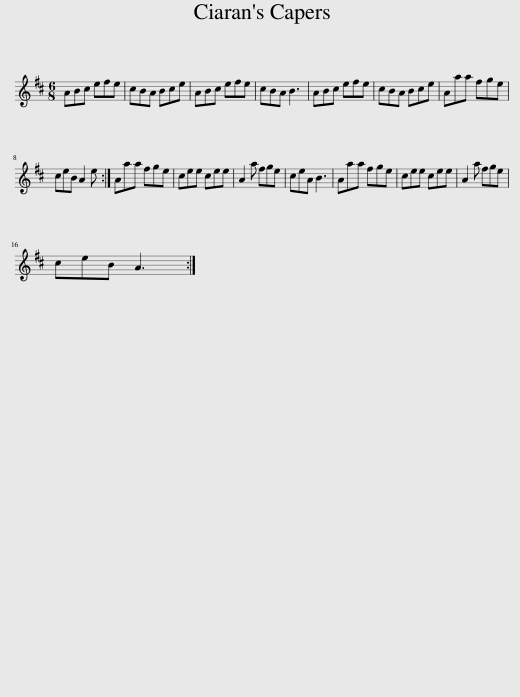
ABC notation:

X:1
L:1/8
M:6/8
I:linebreak $
K:D
V:1 treble
V:1
 ABc efe | cBA Bce | ABc efe | cBA B3 | ABc efe | %5
 cBA Bce | Aaa fge |$ ceB A2 e :| Aaa fge | cee cee | %10
 A2 a fge | ceA B3 | Aaa fge | cee cee | A2 a fge |$ %15
 ceB A3 :| %16
